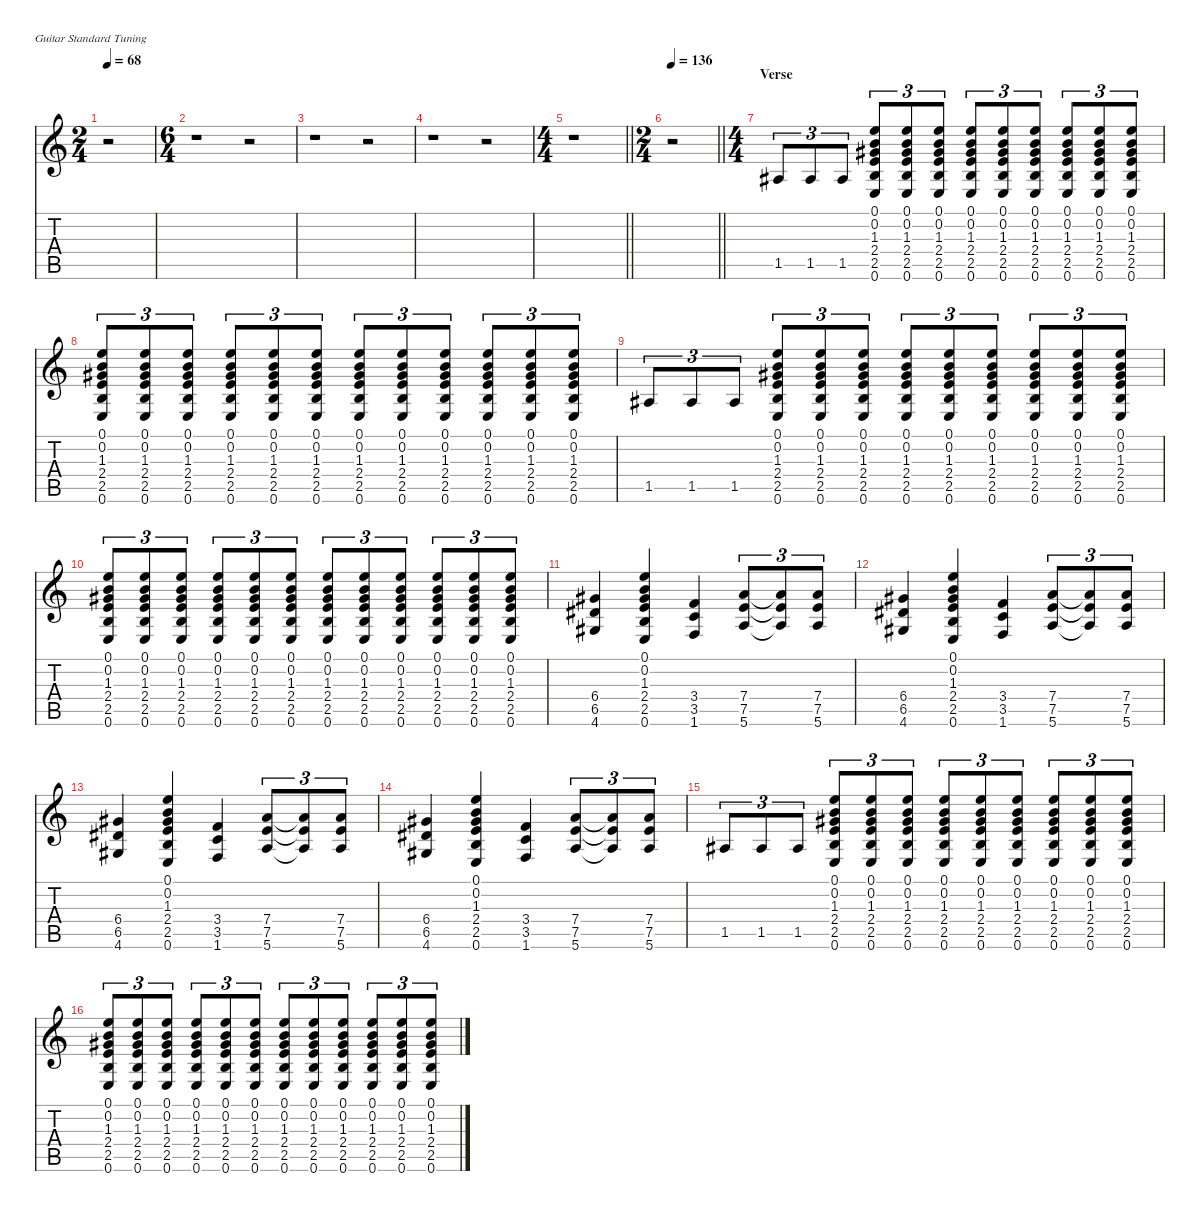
\defaultSystemsLayout 4
\hideDynamics
\bracketExtendMode nobrackets
\singleTrackTrackNamePolicy hidden
\multiTrackTrackNamePolicy hidden
\firstSystemTrackNameMode fullname
\firstSystemTrackNameOrientation horizontal
\otherSystemsTrackNameOrientation horizontal
\track ("Guitar" "dist.guit.") {instrument distortionguitar}
\staff {score tabs}
\tuning (E4 B3 G3 D3 A2 E2)
\ts (2 4)
\beaming (8 2 2)
\tempo 68
\clef g2
\ks c
r.2{dy f instrument distortionguitar beam Down} |
\ts (6 4)
\beaming (8 6 6)
r.1{beam Down} r.2{beam Down} |
r.1{beam Down} r.2{beam Down} |
r.1{beam Down} r.2{beam Down} |
\ts (4 4)
\beaming (8 2 2 2 2)
\barLineRight lightlight
r.1{beam Down} |
\ts (2 4)
\beaming (8 2 2)
\tempo 136
\barLineRight lightlight
r.2{beam Down} |
\ts (4 4)
\beaming (8 2 2 2 2)
\section ("" "Verse")
1.5{acc #}.8{tu (3 2) beam Up} 1.5{acc #}.8{tu (3 2) beam Up} 1.5{acc #}.8{tu (3 2) beam Up} (0.1 0.2 1.3{acc #} 2.4 2.5 0.6).8{tu (3 2) beam Up} (0.1 0.2 1.3{acc #} 2.4 2.5 0.6).8{tu (3 2) beam Up} (0.1 0.2 1.3{acc #} 2.4 2.5 0.6).8{tu (3 2) beam Up} (0.1 0.2 1.3{acc #} 2.4 2.5 0.6).8{tu (3 2) beam Up} (0.1 0.2 1.3{acc #} 2.4 2.5 0.6).8{tu (3 2) beam Up} (0.1 0.2 1.3{acc #} 2.4 2.5 0.6).8{tu (3 2) beam Up} (0.1 0.2 1.3{acc #} 2.4 2.5 0.6).8{tu (3 2) beam Up} (0.1 0.2 1.3{acc #} 2.4 2.5 0.6).8{tu (3 2) beam Up} (0.1 0.2 1.3{acc #} 2.4 2.5 0.6).8{tu (3 2) beam Up} |
(0.1 0.2 1.3{acc #} 2.4 2.5 0.6).8{tu (3 2) beam Up} (0.1 0.2 1.3{acc #} 2.4 2.5 0.6).8{tu (3 2) beam Up} (0.1 0.2 1.3{acc #} 2.4 2.5 0.6).8{tu (3 2) beam Up} (0.1 0.2 1.3{acc #} 2.4 2.5 0.6).8{tu (3 2) beam Up} (0.1 0.2 1.3{acc #} 2.4 2.5 0.6).8{tu (3 2) beam Up} (0.1 0.2 1.3{acc #} 2.4 2.5 0.6).8{tu (3 2) beam Up} (0.1 0.2 1.3{acc #} 2.4 2.5 0.6).8{tu (3 2) beam Up} (0.1 0.2 1.3{acc #} 2.4 2.5 0.6).8{tu (3 2) beam Up} (0.1 0.2 1.3{acc #} 2.4 2.5 0.6).8{tu (3 2) beam Up} (0.1 0.2 1.3{acc #} 2.4 2.5 0.6).8{tu (3 2) beam Up} (0.1 0.2 1.3{acc #} 2.4 2.5 0.6).8{tu (3 2) beam Up} (0.1 0.2 1.3{acc #} 2.4 2.5 0.6).8{tu (3 2) beam Up} |
1.5{acc #}.8{tu (3 2) beam Up} 1.5{acc #}.8{tu (3 2) beam Up} 1.5{acc #}.8{tu (3 2) beam Up} (0.1 0.2 1.3{acc #} 2.4 2.5 0.6).8{tu (3 2) beam Up} (0.1 0.2 1.3{acc #} 2.4 2.5 0.6).8{tu (3 2) beam Up} (0.1 0.2 1.3{acc #} 2.4 2.5 0.6).8{tu (3 2) beam Up} (0.1 0.2 1.3{acc #} 2.4 2.5 0.6).8{tu (3 2) beam Up} (0.1 0.2 1.3{acc #} 2.4 2.5 0.6).8{tu (3 2) beam Up} (0.1 0.2 1.3{acc #} 2.4 2.5 0.6).8{tu (3 2) beam Up} (0.1 0.2 1.3{acc #} 2.4 2.5 0.6).8{tu (3 2) beam Up} (0.1 0.2 1.3{acc #} 2.4 2.5 0.6).8{tu (3 2) beam Up} (0.1 0.2 1.3{acc #} 2.4 2.5 0.6).8{tu (3 2) beam Up} |
(0.1 0.2 1.3{acc #} 2.4 2.5 0.6).8{tu (3 2) beam Up} (0.1 0.2 1.3{acc #} 2.4 2.5 0.6).8{tu (3 2) beam Up} (0.1 0.2 1.3{acc #} 2.4 2.5 0.6).8{tu (3 2) beam Up} (0.1 0.2 1.3{acc #} 2.4 2.5 0.6).8{tu (3 2) beam Up} (0.1 0.2 1.3{acc #} 2.4 2.5 0.6).8{tu (3 2) beam Up} (0.1 0.2 1.3{acc #} 2.4 2.5 0.6).8{tu (3 2) beam Up} (0.1 0.2 1.3{acc #} 2.4 2.5 0.6).8{tu (3 2) beam Up} (0.1 0.2 1.3{acc #} 2.4 2.5 0.6).8{tu (3 2) beam Up} (0.1 0.2 1.3{acc #} 2.4 2.5 0.6).8{tu (3 2) beam Up} (0.1 0.2 1.3{acc #} 2.4 2.5 0.6).8{tu (3 2) beam Up} (0.1 0.2 1.3{acc #} 2.4 2.5 0.6).8{tu (3 2) beam Up} (0.1 0.2 1.3{acc #} 2.4 2.5 0.6).8{tu (3 2) beam Up} |
(6.4{acc #} 6.5{acc #} 4.6{acc #}).4{beam Up} (0.1 0.2 1.3{acc #} 2.4 2.5 0.6).4{beam Up} (3.4 3.5 1.6).4{beam Up} (7.4 7.5 5.6).8{tu (3 2) beam Up} (7.4{t} 7.5{t} 5.6{t}).8{tu (3 2) beam Up} (7.4 7.5 5.6).8{tu (3 2) beam Up} |
(6.4{acc #} 6.5{acc #} 4.6{acc #}).4{beam Up} (0.1 0.2 1.3{acc #} 2.4 2.5 0.6).4{beam Up} (3.4 3.5 1.6).4{beam Up} (7.4 7.5 5.6).8{tu (3 2) beam Up} (7.4{t} 7.5{t} 5.6{t}).8{tu (3 2) beam Up} (7.4 7.5 5.6).8{tu (3 2) beam Up} |
(6.4{acc #} 6.5{acc #} 4.6{acc #}).4{beam Up} (0.1 0.2 1.3{acc #} 2.4 2.5 0.6).4{beam Up} (3.4 3.5 1.6).4{beam Up} (7.4 7.5 5.6).8{tu (3 2) beam Up} (7.4{t} 7.5{t} 5.6{t}).8{tu (3 2) beam Up} (7.4 7.5 5.6).8{tu (3 2) beam Up} |
(6.4{acc #} 6.5{acc #} 4.6{acc #}).4{beam Up} (0.1 0.2 1.3{acc #} 2.4 2.5 0.6).4{beam Up} (3.4 3.5 1.6).4{beam Up} (7.4 7.5 5.6).8{tu (3 2) beam Up} (7.4{t} 7.5{t} 5.6{t}).8{tu (3 2) beam Up} (7.4 7.5 5.6).8{tu (3 2) beam Up} |
1.5{acc #}.8{tu (3 2) beam Up} 1.5{acc #}.8{tu (3 2) beam Up} 1.5{acc #}.8{tu (3 2) beam Up} (0.1 0.2 1.3{acc #} 2.4 2.5 0.6).8{tu (3 2) beam Up} (0.1 0.2 1.3{acc #} 2.4 2.5 0.6).8{tu (3 2) beam Up} (0.1 0.2 1.3{acc #} 2.4 2.5 0.6).8{tu (3 2) beam Up} (0.1 0.2 1.3{acc #} 2.4 2.5 0.6).8{tu (3 2) beam Up} (0.1 0.2 1.3{acc #} 2.4 2.5 0.6).8{tu (3 2) beam Up} (0.1 0.2 1.3{acc #} 2.4 2.5 0.6).8{tu (3 2) beam Up} (0.1 0.2 1.3{acc #} 2.4 2.5 0.6).8{tu (3 2) beam Up} (0.1 0.2 1.3{acc #} 2.4 2.5 0.6).8{tu (3 2) beam Up} (0.1 0.2 1.3{acc #} 2.4 2.5 0.6).8{tu (3 2) beam Up} |
(0.1 0.2 1.3{acc #} 2.4 2.5 0.6).8{tu (3 2) beam Up} (0.1 0.2 1.3{acc #} 2.4 2.5 0.6).8{tu (3 2) beam Up} (0.1 0.2 1.3{acc #} 2.4 2.5 0.6).8{tu (3 2) beam Up} (0.1 0.2 1.3{acc #} 2.4 2.5 0.6).8{tu (3 2) beam Up} (0.1 0.2 1.3{acc #} 2.4 2.5 0.6).8{tu (3 2) beam Up} (0.1 0.2 1.3{acc #} 2.4 2.5 0.6).8{tu (3 2) beam Up} (0.1 0.2 1.3{acc #} 2.4 2.5 0.6).8{tu (3 2) beam Up} (0.1 0.2 1.3{acc #} 2.4 2.5 0.6).8{tu (3 2) beam Up} (0.1 0.2 1.3{acc #} 2.4 2.5 0.6).8{tu (3 2) beam Up} (0.1 0.2 1.3{acc #} 2.4 2.5 0.6).8{tu (3 2) beam Up} (0.1 0.2 1.3{acc #} 2.4 2.5 0.6).8{tu (3 2) beam Up} (0.1 0.2 1.3{acc #} 2.4 2.5 0.6).8{tu (3 2) beam Up}
